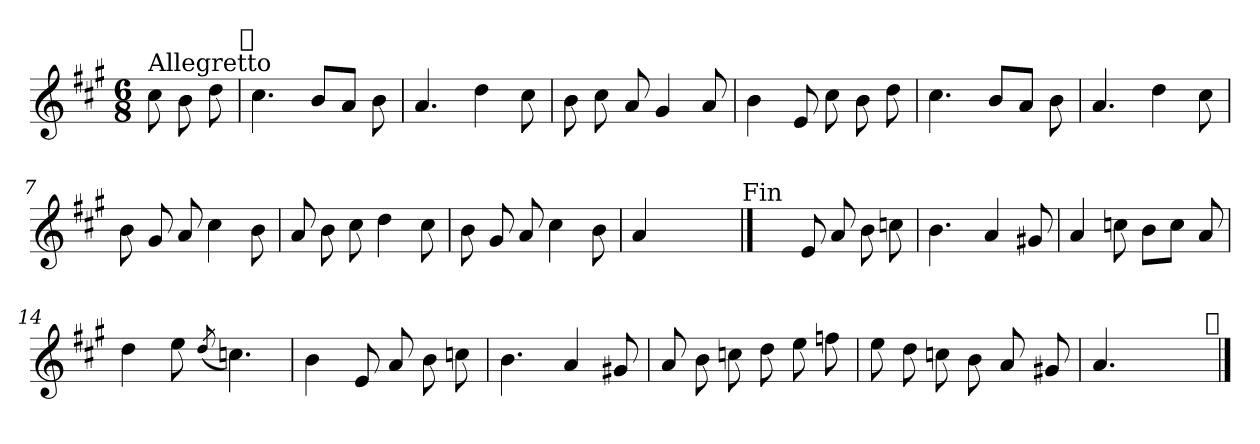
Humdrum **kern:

**kern
*part1
*staff1
*clefG2
*k[f#c#g#]
*A:
*M6/8
=
!LO:TX:a:t=Allegretto
8cc#\
8b\
8dd\
!LO:TX:a:t=𝄋
=1
4.cc#\
8b/L
8a/J
8b\
=2
4.a/
4dd\
8cc#\
=3
8b\
8cc#\
8a/
4g#/
8a/
=4
4b\
8e/
8cc#\
8b\
8dd\
=5
4.cc#\
8b/L
8a/J
8b\
=6
4.a/
4dd\
8cc#\
!!LO:LB:g=z
=7
8b\
8g#/
8a/
4cc#\
8b\
=8
8a/
8b\
8cc#\
4dd\
8cc#\
=9
8b\
8g#/
8a/
4cc#\
8b\
=10
4a/
2ryy
!LO:TX:a:t=Fin
==11
4ryy
8e/
8a/
8b\
8ccn\
=12
4.b\
4a/
8g#X/
!!LO:LB:g=z
=13
4a/
8ccn\
8b\L
8cc\J
8a/
=14
4dd\
8ee\
(<8qdd/
4.ccn\)
=15
4b\
8e/
8a/
8b\
8ccn\
=16
4.b\
4a/
8g#X/
=17
8a/
8b\
8ccn\
8dd\
8ee\
8ffn\
=18
8ee\
8dd\
8ccn\
8b\
8a/
8g#X/
!!LO:LB:g=z
=19
4.a/
4.ryy
!LO:TX:a:t=𝄋
==
*-
